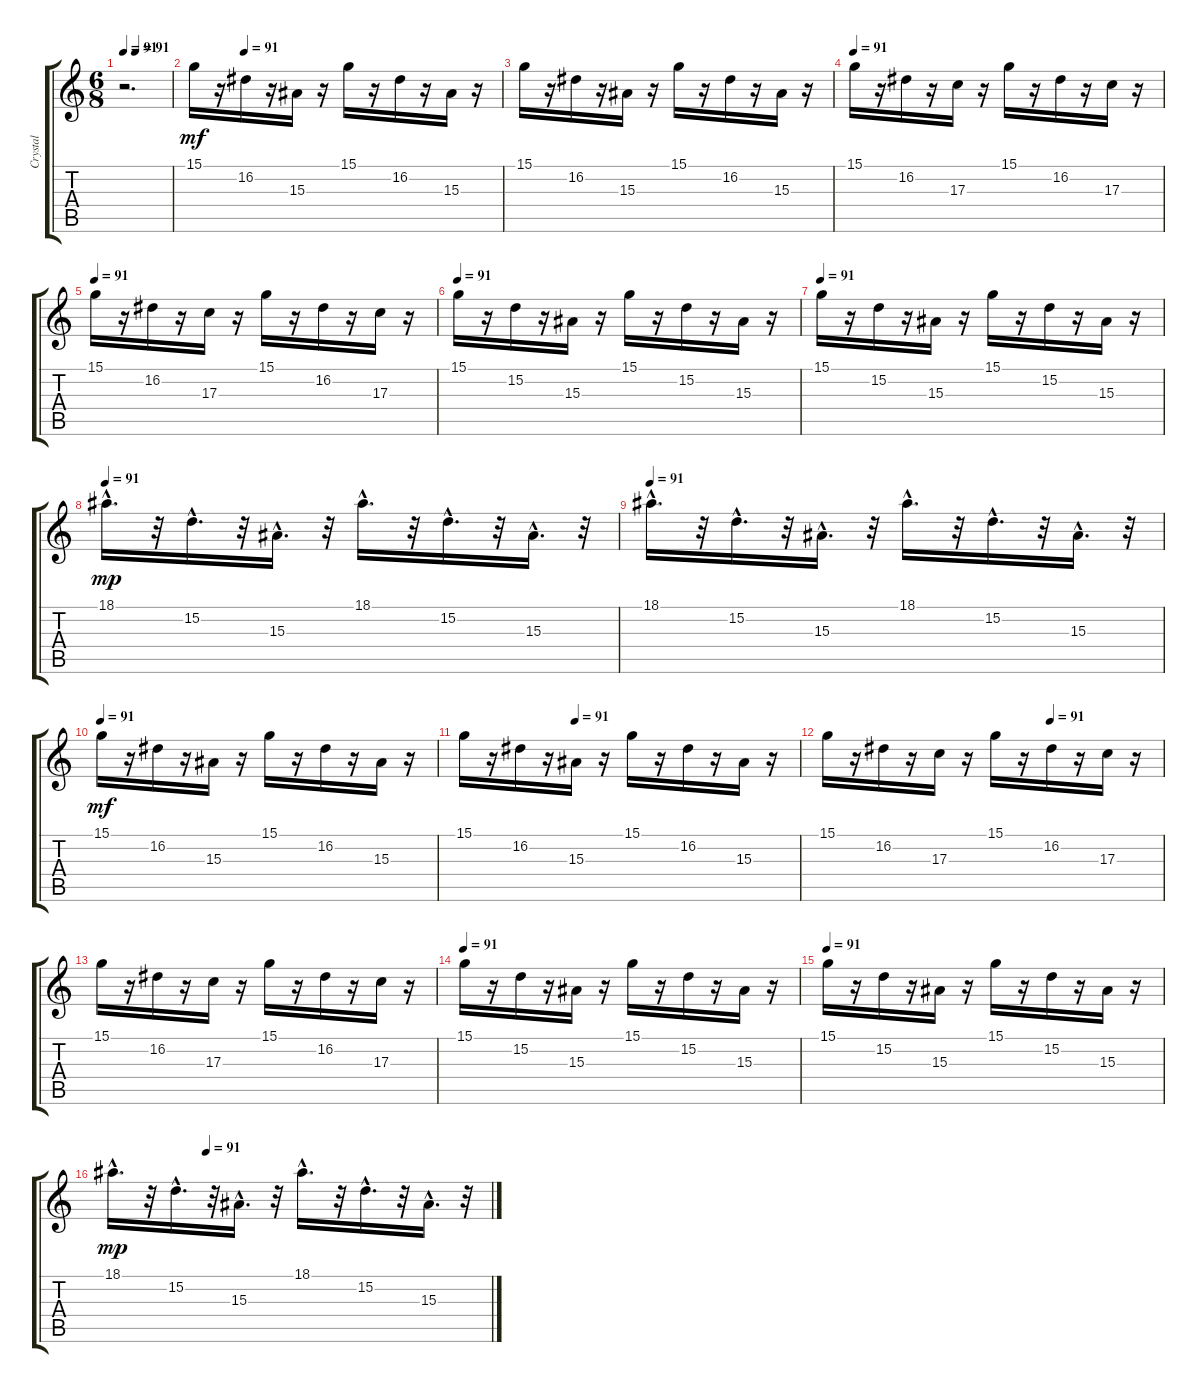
\track ("Crystal" "Crystal") {instrument fx3crystal}
\staff {score tabs}
\tuning (E4 B3 G3 D3 A2 E2) {hide}
\ts (6 8)
\tempo 91
\tempo (91 0.25)
\clef g2
\ks c
r.2{d dy mp} |
\tempo (91 0.16666666666666666)
15.1.16{dy mf} r.16 16.2.16 r.16 15.3.16 r.16 15.1.16 r.16 16.2.16 r.16 15.3.16 r.16 |
15.1.16 r.16 16.2.16 r.16 15.3.16 r.16 15.1.16 r.16 16.2.16 r.16 15.3.16 r.16 |
\tempo 91
15.1.16 r.16 16.2.16 r.16 17.3.16 r.16 15.1.16 r.16 16.2.16 r.16 17.3.16 r.16 |
\tempo 91
15.1.16 r.16 16.2.16 r.16 17.3.16 r.16 15.1.16 r.16 16.2.16 r.16 17.3.16 r.16 |
\tempo 91
15.1.16 r.16 15.2.16 r.16 15.3.16 r.16 15.1.16 r.16 15.2.16 r.16 15.3.16 r.16 |
\tempo 91
15.1.16 r.16 15.2.16 r.16 15.3.16 r.16 15.1.16 r.16 15.2.16 r.16 15.3.16 r.16 |
\tempo 91
18.1{hac}.16{d dy mp} r.32 15.2{hac}.16{d} r.32 15.3{hac}.16{d} r.32 18.1{hac}.16{d} r.32 15.2{hac}.16{d} r.32 15.3{hac}.16{d} r.32 |
\tempo 91
18.1{hac}.16{d} r.32 15.2{hac}.16{d} r.32 15.3{hac}.16{d} r.32 18.1{hac}.16{d} r.32 15.2{hac}.16{d} r.32 15.3{hac}.16{d} r.32 |
\tempo 91
15.1.16{dy mf} r.16 16.2.16 r.16 15.3.16 r.16 15.1.16 r.16 16.2.16 r.16 15.3.16 r.16 |
\tempo (91 0.3333333333333333)
15.1.16 r.16 16.2.16 r.16 15.3.16 r.16 15.1.16 r.16 16.2.16 r.16 15.3.16 r.16 |
\tempo (91 0.6666666666666666)
15.1.16 r.16 16.2.16 r.16 17.3.16 r.16 15.1.16 r.16 16.2.16 r.16 17.3.16 r.16 |
15.1.16 r.16 16.2.16 r.16 17.3.16 r.16 15.1.16 r.16 16.2.16 r.16 17.3.16 r.16 |
\tempo 91
15.1.16 r.16 15.2.16 r.16 15.3.16 r.16 15.1.16 r.16 15.2.16 r.16 15.3.16 r.16 |
\tempo 91
15.1.16 r.16 15.2.16 r.16 15.3.16 r.16 15.1.16 r.16 15.2.16 r.16 15.3.16 r.16 |
\tempo (91 0.25)
18.1{hac}.16{d dy mp} r.32 15.2{hac}.16{d} r.32 15.3{hac}.16{d} r.32 18.1{hac}.16{d} r.32 15.2{hac}.16{d} r.32 15.3{hac}.16{d} r.32
